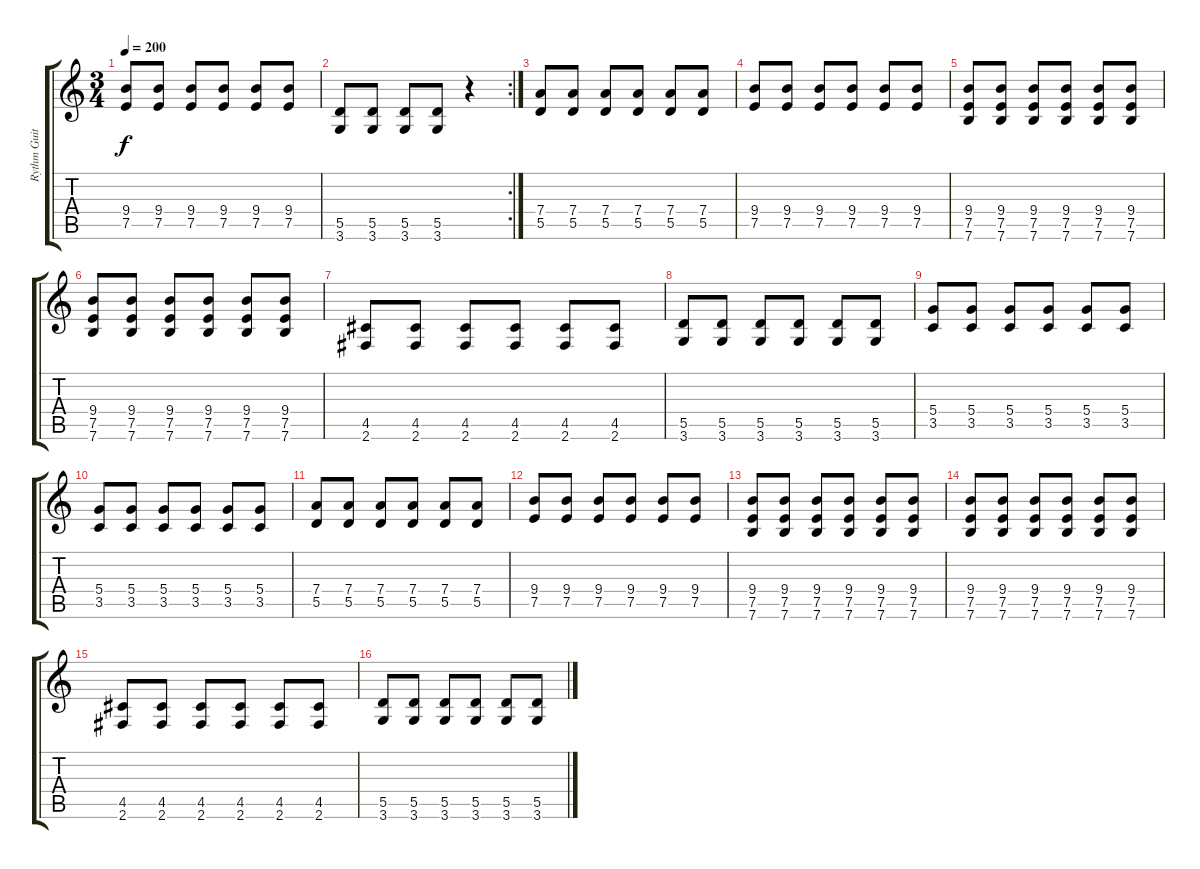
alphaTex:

\track ("Rythm Guitar" "Rythm Guit") {instrument distortionguitar}
\staff {score tabs}
\tuning (E4 B3 G3 D3 A2 E2) {hide}
\ts (3 4)
\tempo 200
\clef g2
\ks c
(9.4 7.5).8{dy f} (9.4 7.5).8 (9.4 7.5).8 (9.4 7.5).8 (9.4 7.5).8 (9.4 7.5).8 |
\rc 2
(5.5 3.6).8 (5.5 3.6).8 (5.5 3.6).8 (5.5 3.6).8 r.4 |
(7.4 5.5).8 (7.4 5.5).8 (7.4 5.5).8 (7.4 5.5).8 (7.4 5.5).8 (7.4 5.5).8 |
(9.4 7.5).8 (9.4 7.5).8 (9.4 7.5).8 (9.4 7.5).8 (9.4 7.5).8 (9.4 7.5).8 |
(9.4 7.5 7.6).8 (9.4 7.5 7.6).8 (9.4 7.5 7.6).8 (9.4 7.5 7.6).8 (9.4 7.5 7.6).8 (9.4 7.5 7.6).8 |
(9.4 7.5 7.6).8 (9.4 7.5 7.6).8 (9.4 7.5 7.6).8 (9.4 7.5 7.6).8 (9.4 7.5 7.6).8 (9.4 7.5 7.6).8 |
(4.5 2.6).8 (4.5 2.6).8 (4.5 2.6).8 (4.5 2.6).8 (4.5 2.6).8 (4.5 2.6).8 |
(5.5 3.6).8 (5.5 3.6).8 (5.5 3.6).8 (5.5 3.6).8 (5.5 3.6).8 (5.5 3.6).8 |
(5.4 3.5).8 (5.4 3.5).8 (5.4 3.5).8 (5.4 3.5).8 (5.4 3.5).8 (5.4 3.5).8 |
(5.4 3.5).8 (5.4 3.5).8 (5.4 3.5).8 (5.4 3.5).8 (5.4 3.5).8 (5.4 3.5).8 |
(7.4 5.5).8 (7.4 5.5).8 (7.4 5.5).8 (7.4 5.5).8 (7.4 5.5).8 (7.4 5.5).8 |
(9.4 7.5).8 (9.4 7.5).8 (9.4 7.5).8 (9.4 7.5).8 (9.4 7.5).8 (9.4 7.5).8 |
(9.4 7.5 7.6).8 (9.4 7.5 7.6).8 (9.4 7.5 7.6).8 (9.4 7.5 7.6).8 (9.4 7.5 7.6).8 (9.4 7.5 7.6).8 |
(9.4 7.5 7.6).8 (9.4 7.5 7.6).8 (9.4 7.5 7.6).8 (9.4 7.5 7.6).8 (9.4 7.5 7.6).8 (9.4 7.5 7.6).8 |
(4.5 2.6).8 (4.5 2.6).8 (4.5 2.6).8 (4.5 2.6).8 (4.5 2.6).8 (4.5 2.6).8 |
(5.5 3.6).8 (5.5 3.6).8 (5.5 3.6).8 (5.5 3.6).8 (5.5 3.6).8 (5.5 3.6).8
